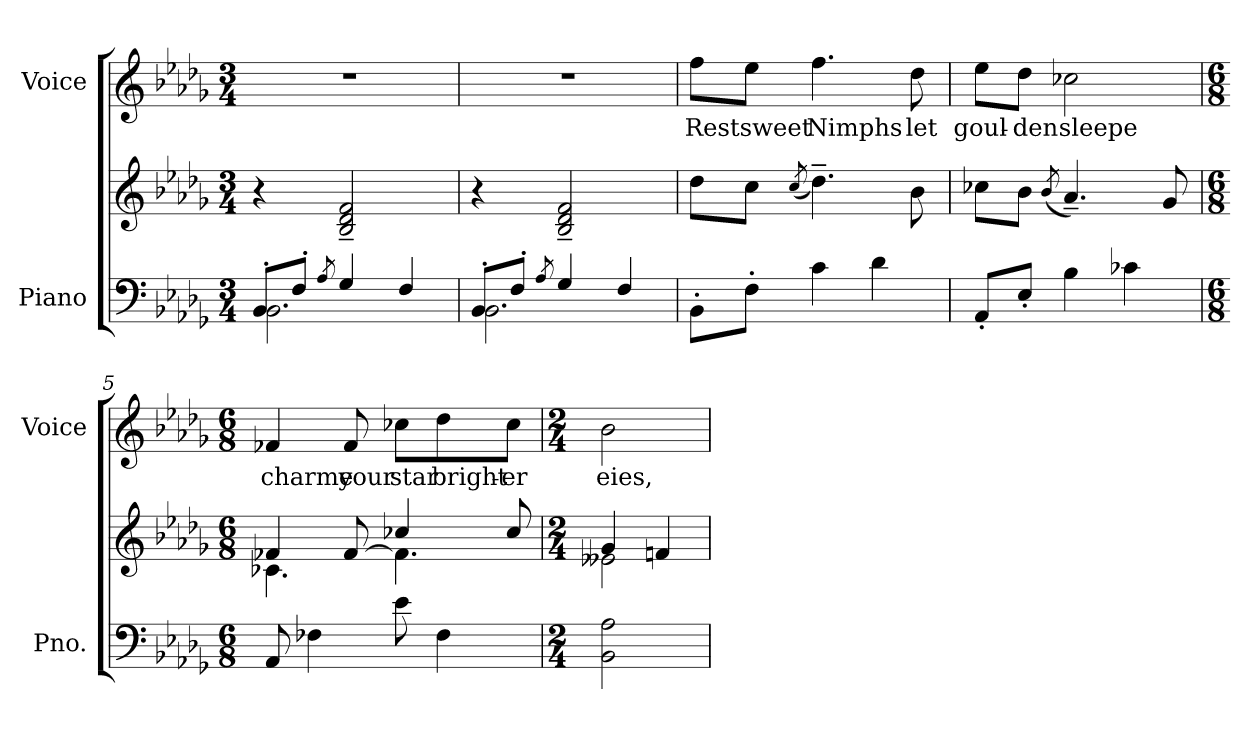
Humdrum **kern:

**kern	**kern	**kern	**text
*part2	*part2	*part1	*part1
*staff3	*staff2	*staff1	*staff1
*I"Piano	*	*I"Voice	*
*I'Pno.	*	*I'Voice	*
!!LO:PB:g=z
*clefF4	*clefG2	*clefG2	*
*k[b-e-a-d-g-]	*k[b-e-a-d-g-]	*k[b-e-a-d-g-]	*
*D-:	*D-:	*D-:	*
*M3/4	*M3/4	*M3/4	*
=1	=1	=1	=1
*^	*	*	*
!	!	!	!LO:N:vis=1	!
8BB-'i/L	2.BB-i\	4r	2.r	.
8F'i/J	.	.	.	.
8qA-i/	.	.	.	.
4G-i/	.	2B-i/~ 2d-i~ 2fi~	.	.
4Fi/	.	.	.	.
=2	=2	=2	=2	=2
!	!	!	!LO:N:vis=1	!
8BB-'i/L	2.BB-i\	4r	2.r	.
8F'i/J	.	.	.	.
8qA-i/	.	.	.	.
4G-i/	.	2B-i/~ 2d-i~ 2fi~	.	.
4Fi/	.	.	.	.
*v	*v	*	*	*
=3	=3	=3	=3
!	!	!	!LO:LY:b:color=#000000
8BB-'i\L	8dd-i\L	8ffi\L	Rest
!	!	!	!LO:LY:b:color=#000000
8F'i\J	8cci\J	8ee-i\J	sweet
.	(8qcci/	.	.
!	!	!	!LO:LY:b:color=#000000
4ci\	4.dd-~i\)	4.ffi\	Nimphs
4d-i\	.	.	.
!	!	!	!LO:LY:b:color=#000000
.	8b-i\	8dd-i\	let
=4	=4	=4	=4
!	!	!	!LO:LY:b:color=#000000
8AA-'i/L	8cc-Xi\L	8ee-i\L	goul-
!	!	!	!LO:LY:b:color=#000000
8E-'i/J	8b-i\J	8dd-i\J	-den
.	(8qb-i/	.	.
!	!	!	!LO:LY:b:color=#000000
4B-i\	4.a-~i/)	2cc-Xi\	sleepe
4c-Xi\	.	.	.
.	8g-i/	.	.
!!LO:LB:g=z
=5	=5	=5	=5
*M6/8	*M6/8	*M6/8	*
*	*^	*	*
!	!	!	!	!LO:LY:b:color=#000000
8AA-i/	4f-Xi/	4.c-Xi\	4f-Xi/	charme
4F-Xi\	.	.	.	.
!	!	!	!	!LO:LY:b:color=#000000
.	[<8f-i/	.	8f-i/	your
!	!	!	!	!LO:LY:b:color=#000000
8e-i\	4cc-Xi/	4.f-i\]	8cc-Xi\L	star
!	!	!	!	!LO:LY:b:color=#000000
4F-i\	.	.	8dd-i\	bright-
!	!	!	!	!LO:LY:b:color=#000000
.	8cc-i/	.	8cc-i\J	-er
=6	=6	=6	=6	=6
*M2/4	*M2/4	*	*M2/4	*
!	!	!	!	!LO:LY:b:color=#000000
2BB-i\ 2A-i	4g-i/	2e--Xi\	2b-i\	eies,
.	4fni/	.	.	.
*	*v	*v	*	*
=	=	=	=
*-	*-	*-	*-
